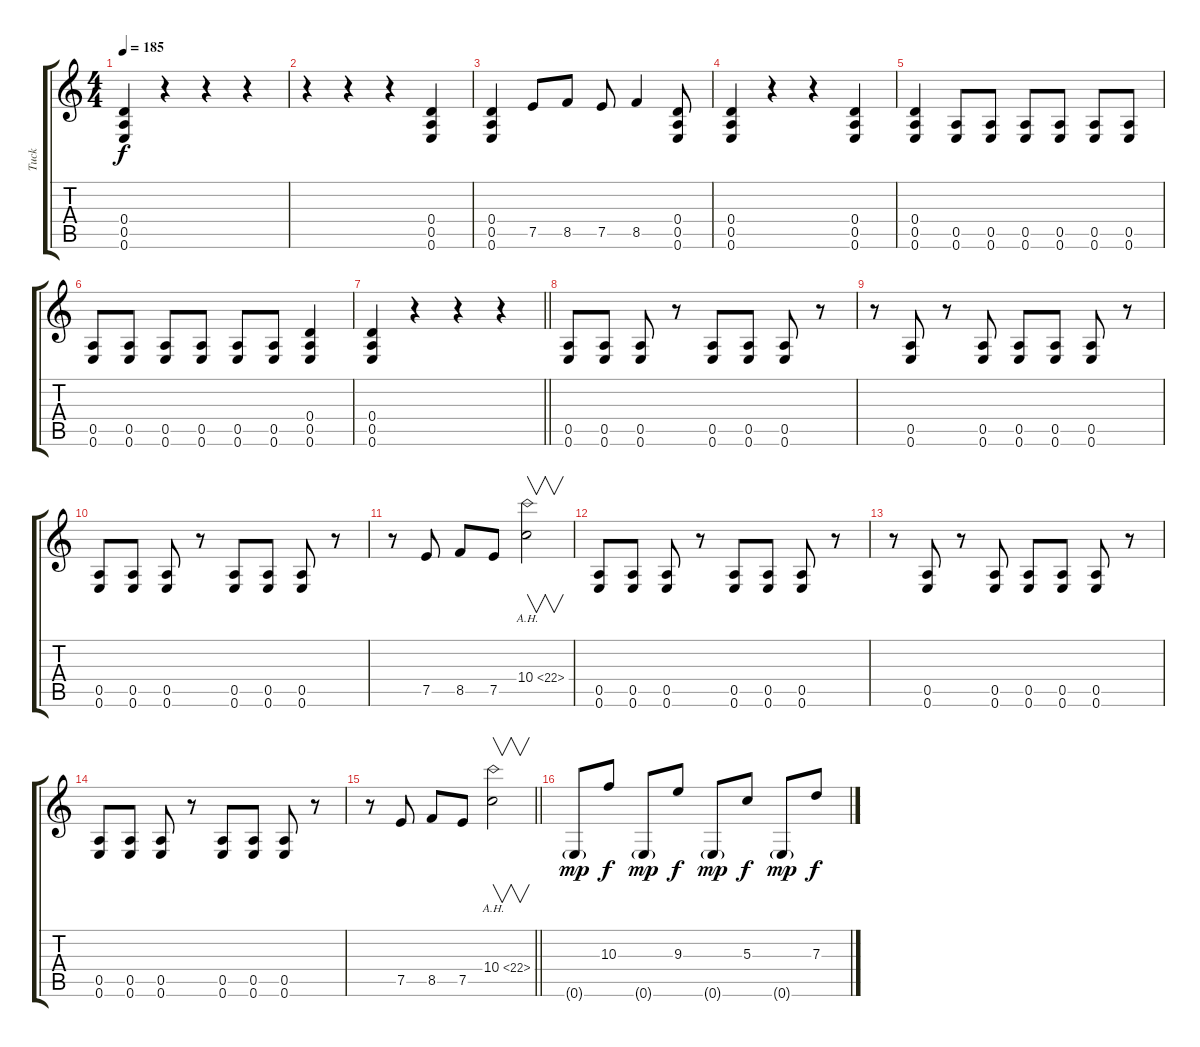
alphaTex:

\track ("Tuck" "Tuck") {instrument distortionguitar}
\staff {score tabs}
\tuning (E4 B3 G3 D3 A2 E2) {hide}
\ts (4 4)
\tempo 185
\clef g2
\ks c
(0.4 0.5 0.6).4{dy f} r.4 r.4 r.4 |
r.4 r.4 r.4 (0.4 0.5 0.6).4 |
(0.4 0.5 0.6).4 7.5.8 8.5.8 7.5.8 8.5.4 (0.4 0.5 0.6).8 |
(0.4 0.5 0.6).4 r.4 r.4 (0.4 0.5 0.6).4 |
(0.4 0.5 0.6).4 (0.5 0.6).8 (0.5 0.6).8 (0.5 0.6).8 (0.5 0.6).8 (0.5 0.6).8 (0.5 0.6).8 |
(0.5 0.6).8 (0.5 0.6).8 (0.5 0.6).8 (0.5 0.6).8 (0.5 0.6).8 (0.5 0.6).8 (0.4 0.5 0.6).4 |
\barLineRight lightlight
(0.4 0.5 0.6).4 r.4 r.4 r.4 |
(0.5 0.6).8 (0.5 0.6).8 (0.5 0.6).8 r.8 (0.5 0.6).8 (0.5 0.6).8 (0.5 0.6).8 r.8 |
r.8 (0.5 0.6).8 r.8 (0.5 0.6).8 (0.5 0.6).8 (0.5 0.6).8 (0.5 0.6).8 r.8 |
(0.5 0.6).8 (0.5 0.6).8 (0.5 0.6).8 r.8 (0.5 0.6).8 (0.5 0.6).8 (0.5 0.6).8 r.8 |
r.8 7.5.8 8.5.8 7.5.8 10.4{ah 12}.2{v} |
(0.5 0.6).8 (0.5 0.6).8 (0.5 0.6).8 r.8 (0.5 0.6).8 (0.5 0.6).8 (0.5 0.6).8 r.8 |
r.8 (0.5 0.6).8 r.8 (0.5 0.6).8 (0.5 0.6).8 (0.5 0.6).8 (0.5 0.6).8 r.8 |
(0.5 0.6).8 (0.5 0.6).8 (0.5 0.6).8 r.8 (0.5 0.6).8 (0.5 0.6).8 (0.5 0.6).8 r.8 |
\barLineRight lightlight
r.8 7.5.8 8.5.8 7.5.8 10.4{ah 12}.2{v} |
0.6{g}.8{dy mp} 10.3.8{dy f} 0.6{g}.8{dy mp} 9.3.8{dy f} 0.6{g}.8{dy mp} 5.3.8{dy f} 0.6{g}.8{dy mp} 7.3.8{dy f}
